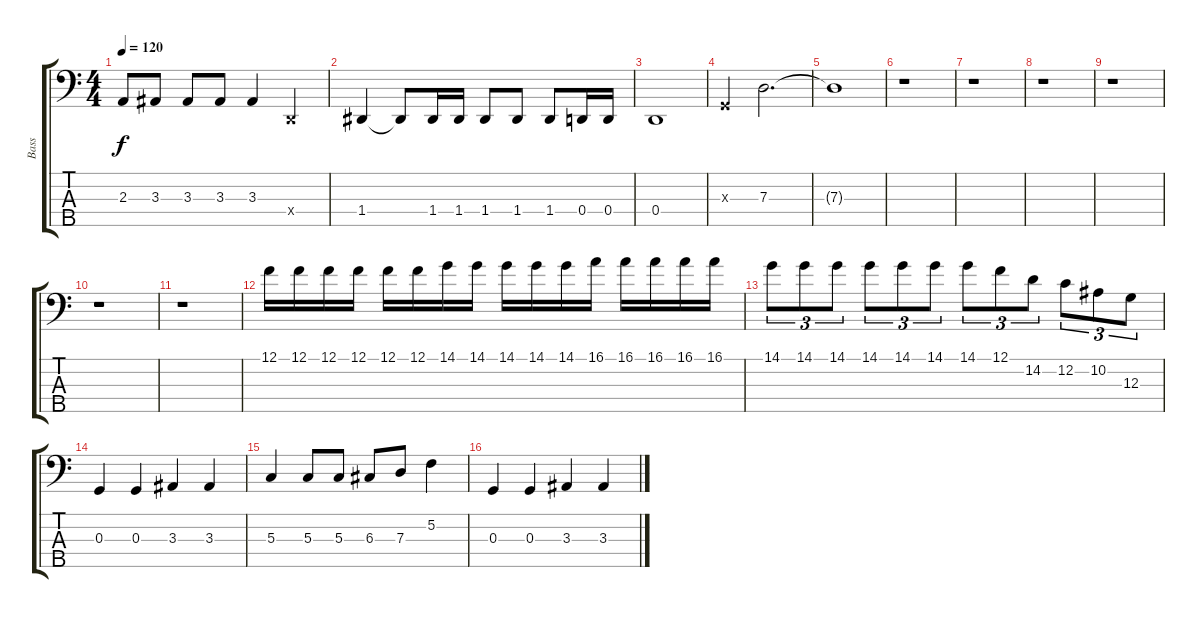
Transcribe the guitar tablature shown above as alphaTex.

\track ("Bass" "Bass") {instrument electricbassfinger}
\staff {score tabs}
\tuning (F2 C2 G1 D1 A0) {hide}
\ts (4 4)
\tempo 120
\clef f4
\ks c
2.3.8{dy f} 3.3.8 3.3.8 3.3.8 3.3.4 0.4{x}.4 |
1.4.4 1.4{t}.8 1.4.16 1.4.16 1.4.8 1.4.8 1.4.8 0.4.16 0.4.16 |
0.4.1 |
0.3{x}.4 7.3.2{d} |
7.3{t}.1 |
r.1 |
r.1 |
r.1 |
r.1 |
r.1 |
r.1 |
12.1.16 12.1.16 12.1.16 12.1.16 12.1.16 12.1.16 14.1.16 14.1.16 14.1.16 14.1.16 14.1.16 16.1.16 16.1.16 16.1.16 16.1.16 16.1.16 |
14.1.8{tu (3 2)} 14.1.8{tu (3 2)} 14.1.8{tu (3 2)} 14.1.8{tu (3 2)} 14.1.8{tu (3 2)} 14.1.8{tu (3 2)} 14.1.8{tu (3 2)} 12.1.8{tu (3 2)} 14.2.8{tu (3 2)} 12.2.8{tu (3 2)} 10.2.8{tu (3 2)} 12.3.8{tu (3 2)} |
0.3.4 0.3.4 3.3.4 3.3.4 |
5.3.4 5.3.8 5.3.8 6.3.8 7.3.8 5.2.4 |
0.3.4 0.3.4 3.3.4 3.3.4
